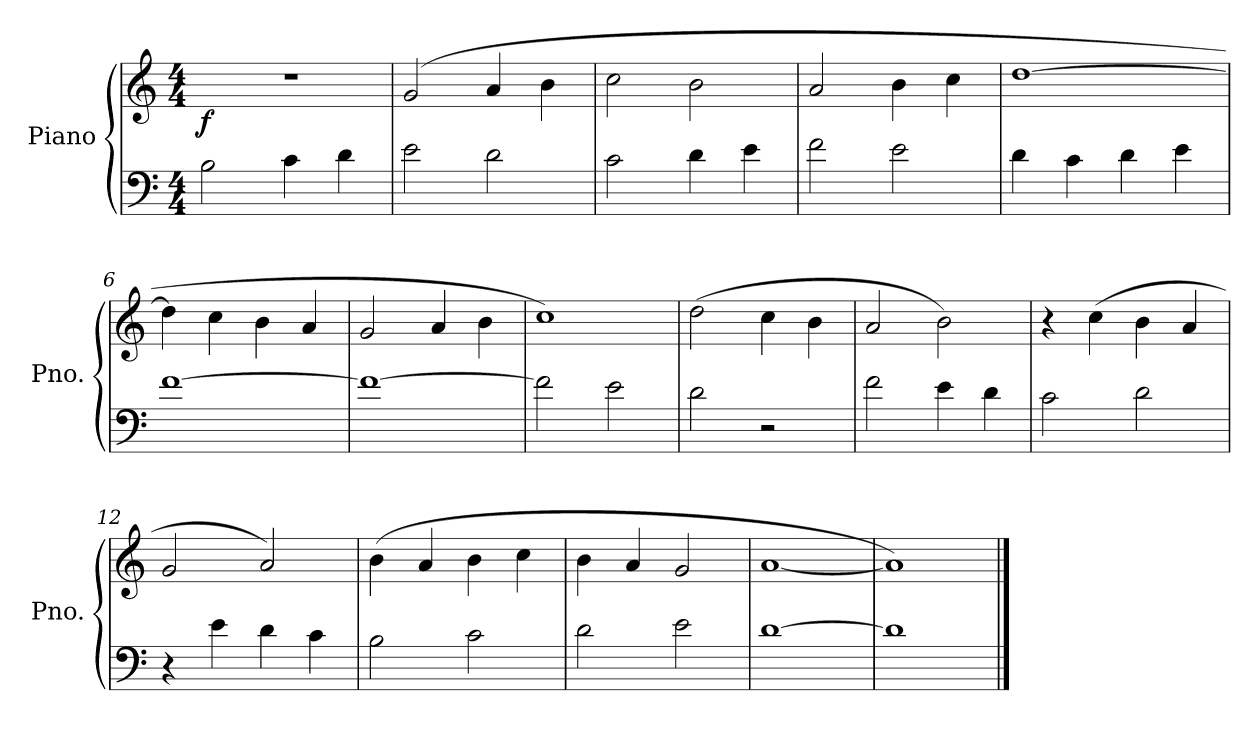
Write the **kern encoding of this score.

**kern	**kern	**dynam
*part1	*part1	*part1
*staff2	*staff1	*staff1/2
*I"Piano	*	*
*I'Pno.	*	*
*clefF4	*clefG2	*
*k[]	*k[]	*
*M4/4	*M4/4	*
*MM136	*MM136	*
=1	=1	=1
!	!	!LO:DY:b
2B\	1r	f
4c\	.	.
4d\	.	.
=2	=2	=2
2e\	(>2g/	.
2d\	4a/	.
.	4b\	.
=3	=3	=3
2c\	2cc\	.
4d\	2b\	.
4e\	.	.
=4	=4	=4
2f\	2a/	.
2e\	4b\	.
.	4cc\	.
=5	=5	=5
4d\	[1dd	.
4c\	.	.
4d\	.	.
4e\	.	.
=6	=6	=6
[1f	4dd\]	.
.	4cc\	.
.	4b\	.
.	4a/	.
=7	=7	=7
1f_	2g/	.
.	4a/	.
.	4b\	.
=8	=8	=8
2f\]	1cc)	.
2e\	.	.
=9	=9	=9
2d\	(>2dd\	.
2r	4cc\	.
.	4b\	.
=10	=10	=10
2f\	2a/	.
4e\	2b\)	.
4d\	.	.
=11	=11	=11
2c\	4r	.
.	(>4cc\	.
2d\	4b\	.
.	4a/	.
=12	=12	=12
4r	2g/	.
4e\	.	.
4d\	2a/)	.
4c\	.	.
=13	=13	=13
2B\	(>4b\	.
.	4a/	.
2c\	4b\	.
.	4cc\	.
=14	=14	=14
2d\	4b\	.
.	4a/	.
2e\	2g/	.
=15	=15	=15
[1d	[1a	.
=16	=16	=16
1d]	1a])	.
==	==	==
*-	*-	*-
